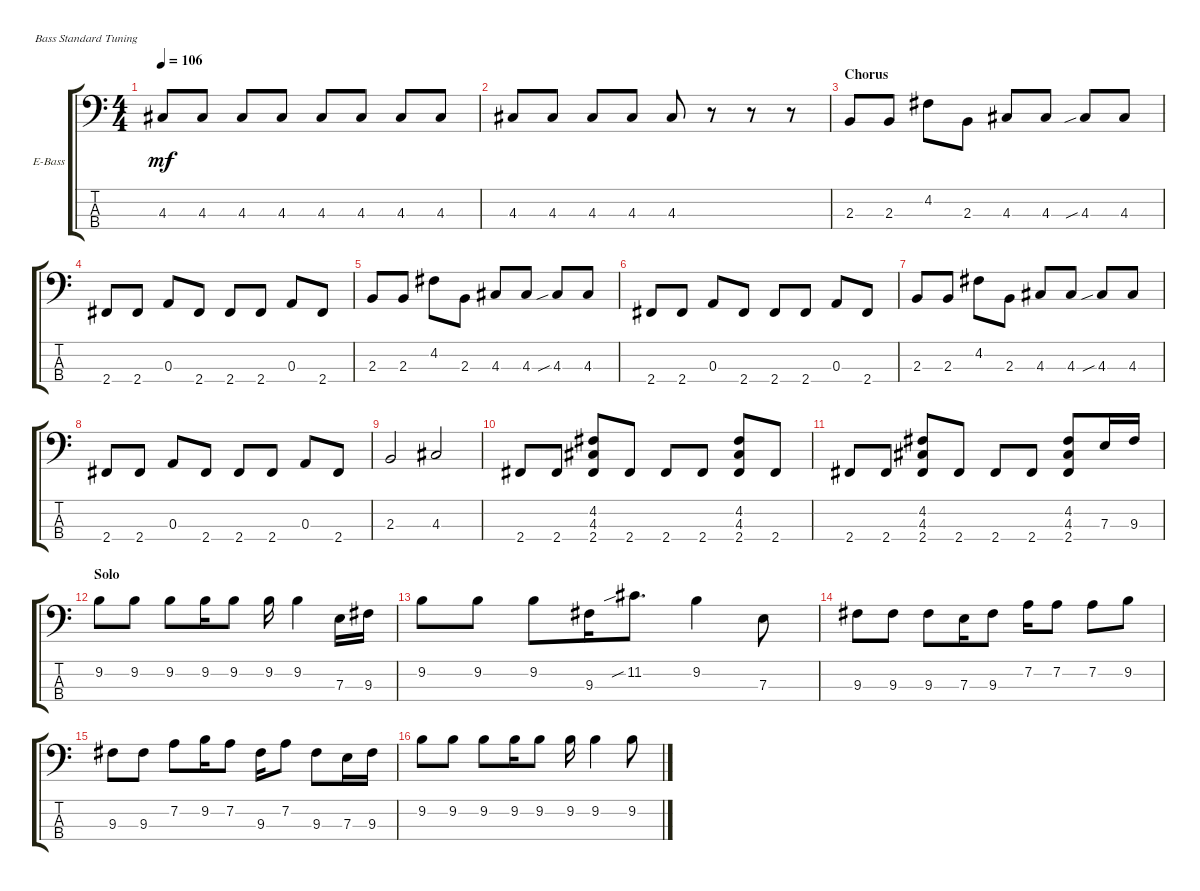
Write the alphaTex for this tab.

\defaultSystemsLayout 4
\bracketExtendMode groupsimilarinstruments
\firstSystemTrackNameOrientation horizontal
\otherSystemsTrackNameOrientation horizontal
\track ("Electric Bass" "E-Bass") {mute instrument electricbassfinger}
\staff {score tabs}
\tuning (G2 D2 A1 E1)
\ts (4 4)
\tempo 106
\clef f4
\scale
0.333333
\ks c
4.3.8{dy mf} 4.3.8 4.3.8 4.3.8 4.3.8 4.3.8 4.3.8 4.3.8 |
\scale
0.333333 4.3.8 4.3.8 4.3.8 4.3.8 4.3.8 r.8 r.8 r.8 |
\section ("" "Chorus")
\scale
0.333333 2.3.8 2.3.8 4.2.8 2.3.8 4.3.8 4.3.8 4.3{sib}.8 4.3.8 |
\scale
0.333333 2.4.8 2.4.8 0.3.8 2.4.8 2.4.8 2.4.8 0.3.8 2.4.8 |
\scale
0.333333 2.3.8 2.3.8 4.2.8 2.3.8 4.3.8 4.3.8 4.3{sib}.8 4.3.8 |
\scale
0.333333 2.4.8 2.4.8 0.3.8 2.4.8 2.4.8 2.4.8 0.3.8 2.4.8 |
\scale
0.333333 2.3.8 2.3.8 4.2.8 2.3.8 4.3.8 4.3.8 4.3{sib}.8 4.3.8 |
\scale
0.333333 2.4.8 2.4.8 0.3.8 2.4.8 2.4.8 2.4.8 0.3.8 2.4.8 |
\scale
0.333333 2.3.2 4.3.2 |
\scale
0.333333 2.4.8 2.4.8 (2.4 4.3 4.2).8 2.4.8 2.4.8 2.4.8 (2.4 4.3 4.2).8 2.4.8 |
\scale
0.333333 2.4.8 2.4.8 (2.4 4.3 4.2).8 2.4.8 2.4.8 2.4.8 (2.4 4.3 4.2).8 7.3.16 9.3.16 |
\section ("" "Solo")
\scale
0.333333 9.2.8 9.2.8 9.2.8 9.2.16 9.2.8 9.2.16 9.2.4 7.3.16 9.3.16 |
\scale
0.333333 9.2.8 9.2.8 9.2.8 9.3.16 11.2{sib}.8{d} 9.2.4 7.3.8 |
\scale
0.333333 9.3.8 9.3.8 9.3.8 7.3.16 9.3.8 7.2.16 7.2.8 7.2.8 9.2.8 |
\scale
0.333333 9.3.8 9.3.8 7.2.8 9.2.16 7.2.8 9.3.16 7.2.8 9.3.8 7.3.16 9.3.16 |
\scale
0.333333 9.2.8 9.2.8 9.2.8 9.2.16 9.2.8 9.2.16 9.2.4 9.2.8
